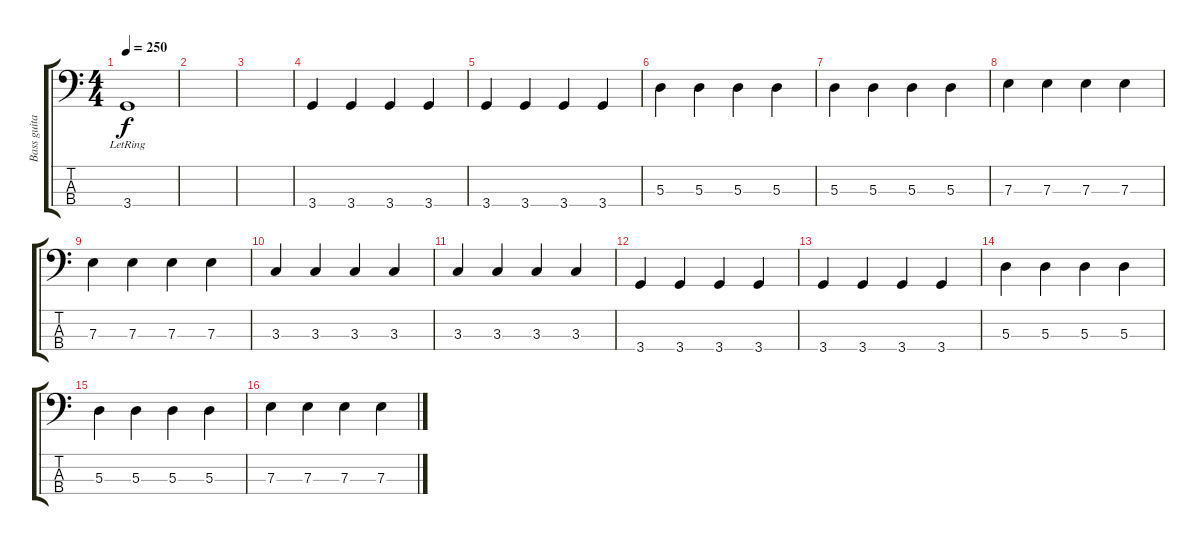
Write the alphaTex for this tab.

\track ("Bass guitar  (Ёга)" "Bass guita") {instrument electricbassfinger}
\staff {score tabs}
\tuning (G2 D2 A1 E1) {hide}
\ts (4 4)
\tempo 250
\clef f4
\ks c
3.4{lr}.1{dy f} |
|
|
3.4.4 3.4.4 3.4.4 3.4.4 |
3.4.4 3.4.4 3.4.4 3.4.4 |
5.3.4 5.3.4 5.3.4 5.3.4 |
5.3.4 5.3.4 5.3.4 5.3.4 |
7.3.4 7.3.4 7.3.4 7.3.4 |
7.3.4 7.3.4 7.3.4 7.3.4 |
3.3.4 3.3.4 3.3.4 3.3.4 |
3.3.4 3.3.4 3.3.4 3.3.4 |
3.4.4 3.4.4 3.4.4 3.4.4 |
3.4.4 3.4.4 3.4.4 3.4.4 |
5.3.4 5.3.4 5.3.4 5.3.4 |
5.3.4 5.3.4 5.3.4 5.3.4 |
7.3.4 7.3.4 7.3.4 7.3.4
